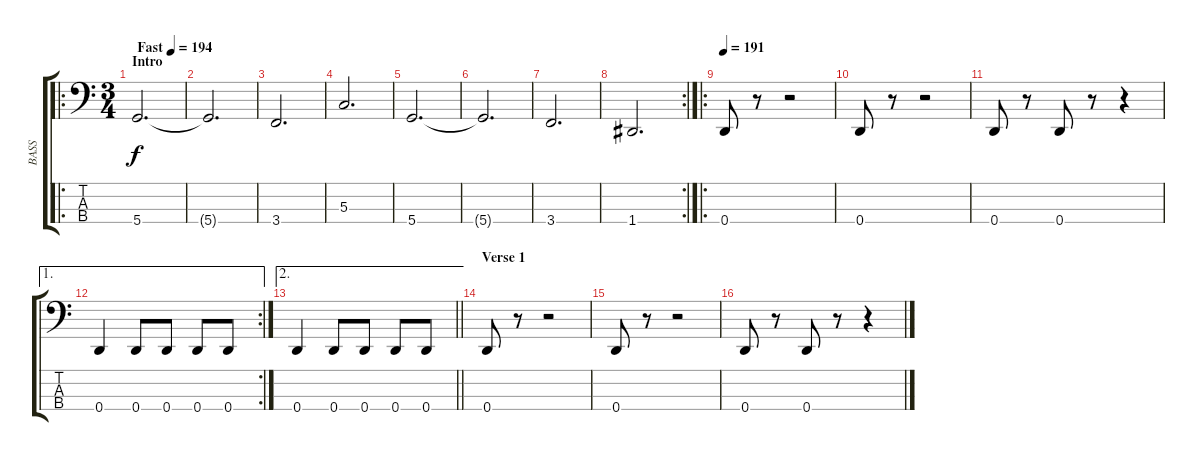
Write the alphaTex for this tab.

\track ("BASS" "BASS") {instrument electricbassfinger}
\staff {score tabs}
\tuning (F2 C2 G1 D1) {hide}
\ro
\ts (3 4)
\section ("" "Intro")
\tempo (194 "Fast")
\clef f4
\ks c
5.4.2{d dy f instrument electricbassfinger} |
5.4{t}.2{d} |
3.4.2{d} |
5.3.2{d} |
5.4.2{d} |
5.4{t}.2{d} |
3.4.2{d} |
\rc 2
1.4.2{d} |
\ro
\tempo 191
0.4.8 r.8 r.2 |
0.4.8 r.8 r.2 |
0.4.8 r.8 0.4.8 r.8 r.4 |
\ae 1
\rc 2
0.4.4 0.4.8 0.4.8 0.4.8 0.4.8 |
\ae 2
\barLineRight lightlight
0.4.4 0.4.8 0.4.8 0.4.8 0.4.8 |
\section ("" "Verse 1")
0.4.8 r.8 r.2 |
0.4.8 r.8 r.2 |
0.4.8 r.8 0.4.8 r.8 r.4
